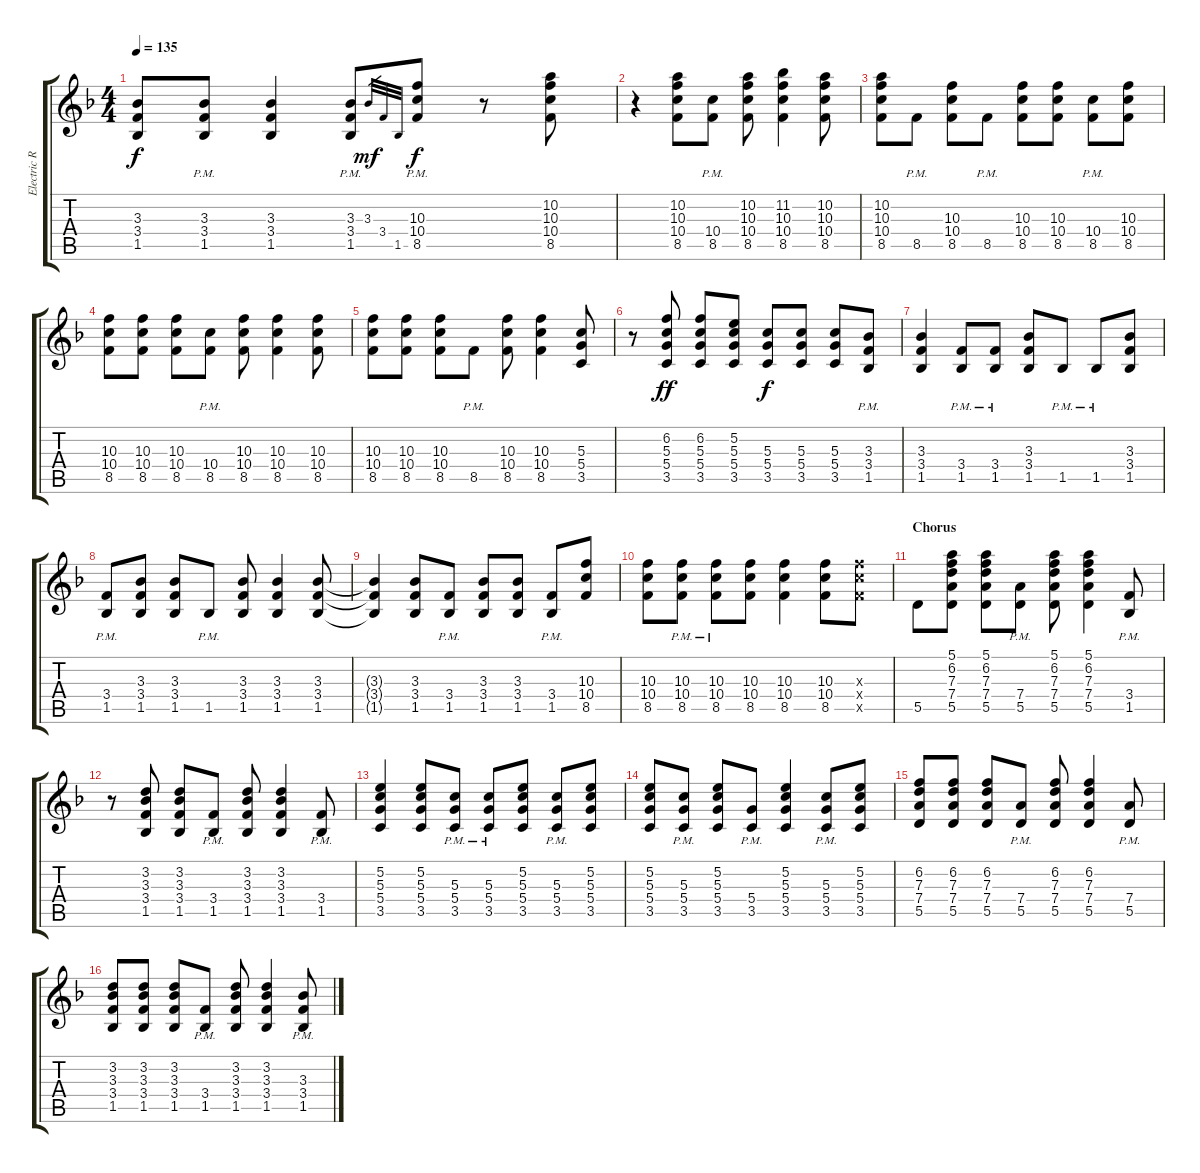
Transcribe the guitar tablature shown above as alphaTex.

\track ("Electric Rythm" "Electric R") {instrument distortionguitar}
\staff {score tabs}
\tuning (E4 B3 G3 D3 A2 E2) {hide}
\ts (4 4)
\tempo 135
\clef g2
\ks f
(3.3 3.4 1.5).8{dy f} (3.3{pm} 3.4{pm} 1.5{pm}).8 (3.3 3.4 1.5).4 (3.3{pm} 3.4{pm} 1.5{pm}).8 3.3.32{gr dy mf} 3.4.32{gr} 1.5.32{gr} (10.3{pm} 10.4{pm} 8.5{pm}).8{dy f} r.8 (10.2 10.3 10.4 8.5).8 |
r.4 (10.2 10.3 10.4 8.5).8 (10.4{pm} 8.5{pm}).8 (10.2 10.3 10.4 8.5).8 (11.2 10.3 10.4 8.5).4 (10.2 10.3 10.4 8.5).8 |
(10.2 10.3 10.4 8.5).8 8.5{pm}.8 (10.3 10.4 8.5).8 8.5{pm}.8 (10.3 10.4 8.5).8 (10.3 10.4 8.5).8 (10.4{pm} 8.5{pm}).8 (10.3 10.4 8.5).8 |
(10.3 10.4 8.5).8 (10.3 10.4 8.5).8 (10.3 10.4 8.5).8 (10.4{pm} 8.5{pm}).8 (10.3 10.4 8.5).8 (10.3 10.4 8.5).4 (10.3 10.4 8.5).8 |
(10.3 10.4 8.5).8 (10.3 10.4 8.5).8 (10.3 10.4 8.5).8 8.5{pm}.8 (10.3 10.4 8.5).8 (10.3 10.4 8.5).4 (5.3 5.4 3.5).8 |
r.8 (6.2 5.3 5.4 3.5).8{dy ff} (6.2 5.3 5.4 3.5).8 (5.2 5.3 5.4 3.5).8 (5.3 5.4 3.5).8{dy f} (5.3 5.4 3.5).8 (5.3 5.4 3.5).8 (3.3{pm} 3.4{pm} 1.5{pm}).8 |
(3.3 3.4 1.5).4 (3.4{pm} 1.5{pm}).8 (3.4{pm} 1.5{pm}).8 (3.3 3.4 1.5).8 1.5{pm}.8 1.5{pm}.8 (3.3 3.4 1.5).8 |
(3.4{pm} 1.5{pm}).8 (3.3 3.4 1.5).8 (3.3 3.4 1.5).8 1.5{pm}.8 (3.3 3.4 1.5).8 (3.3 3.4 1.5).4 (3.3 3.4 1.5).8 |
(3.3{t} 3.4{t} 1.5{t}).4 (3.3 3.4 1.5).8 (3.4{pm} 1.5{pm}).8 (3.3 3.4 1.5).8 (3.3 3.4 1.5).8 (3.4{pm} 1.5{pm}).8 (10.3 10.4 8.5).8 |
(10.3 10.4 8.5).8 (10.3{pm} 10.4{pm} 8.5{pm}).8 (10.3{pm} 10.4{pm} 8.5{pm}).8 (10.3 10.4 8.5).8 (10.3 10.4 8.5).4 (10.3 10.4 8.5).8 (10.3{x} 10.4{x} 8.5{x}).8 |
\section ("" "Chorus")
5.5.8 (5.1 6.2 7.3 7.4 5.5).8 (5.1 6.2 7.3 7.4 5.5).8 (7.4{pm} 5.5{pm}).8 (5.1 6.2 7.3 7.4 5.5).8 (5.1 6.2 7.3 7.4 5.5).4 (3.4{pm} 1.5{pm}).8 |
r.8 (3.2 3.3 3.4 1.5).8 (3.2 3.3 3.4 1.5).8 (3.4{pm} 1.5{pm}).8 (3.2 3.3 3.4 1.5).8 (3.2 3.3 3.4 1.5).4 (3.4{pm} 1.5{pm}).8 |
(5.2 5.3 5.4 3.5).4 (5.2 5.3 5.4 3.5).8 (5.3{pm} 5.4{pm} 3.5{pm}).8 (5.3{pm} 5.4{pm} 3.5{pm}).8 (5.2 5.3 5.4 3.5).8 (5.3{pm} 5.4{pm} 3.5{pm}).8 (5.2 5.3 5.4 3.5).8 |
(5.2 5.3 5.4 3.5).8 (5.3{pm} 5.4{pm} 3.5{pm}).8 (5.2 5.3 5.4 3.5).8 (5.4{pm} 3.5{pm}).8 (5.2 5.3 5.4 3.5).4 (5.3{pm} 5.4{pm} 3.5{pm}).8 (5.2 5.3 5.4 3.5).8 |
(6.2 7.3 7.4 5.5).8 (6.2 7.3 7.4 5.5).8 (6.2 7.3 7.4 5.5).8 (7.4{pm} 5.5{pm}).8 (6.2 7.3 7.4 5.5).8 (6.2 7.3 7.4 5.5).4 (7.4{pm} 5.5{pm}).8 |
(3.2 3.3 3.4 1.5).8 (3.2 3.3 3.4 1.5).8 (3.2 3.3 3.4 1.5).8 (3.4{pm} 1.5{pm}).8 (3.2 3.3 3.4 1.5).8 (3.2 3.3 3.4 1.5).4 (3.3{pm} 3.4{pm} 1.5{pm}).8
